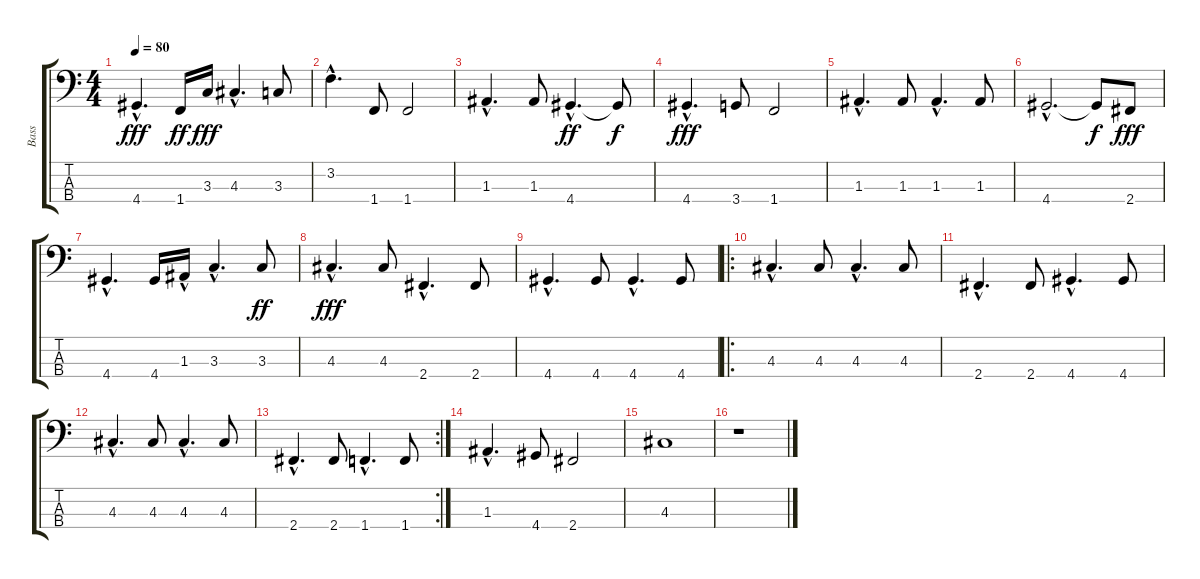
\track ("Bass" "Bass") {instrument electricbasspick}
\staff {score tabs}
\tuning (G2 D2 A1 E1) {hide}
\ts (4 4)
\tempo 80
\clef f4
\ks c
4.4{hac}.4{d dy fff} 1.4.16{dy ff} 3.3.16{dy fff} 4.3{hac}.4{d} 3.3.8 |
3.2{hac}.4{d} 1.4.8 1.4.2 |
1.3{hac}.4{d} 1.3.8 4.4{hac}.4{d dy ff} 4.4{t}.8{dy f} |
4.4{hac}.4{d dy fff} 3.4.8 1.4.2 |
1.3{hac}.4{d} 1.3.8 1.3{hac}.4{d} 1.3.8 |
4.4{hac}.2{d} 4.4{t}.8{dy f} 2.4.8{dy fff} |
4.4{hac}.4{d} 4.4.16 1.3{hac}.16 3.3{hac}.4{d} 3.3.8{dy ff} |
4.3{hac}.4{d dy fff} 4.3.8 2.4{hac}.4{d} 2.4.8 |
4.4{hac}.4{d} 4.4.8 4.4{hac}.4{d} 4.4.8 |
\ro
4.3{hac}.4{d} 4.3.8 4.3{hac}.4{d} 4.3.8 |
2.4{hac}.4{d} 2.4.8 4.4{hac}.4{d} 4.4.8 |
4.3{hac}.4{d} 4.3.8 4.3{hac}.4{d} 4.3.8 |
\rc 2
2.4{hac}.4{d} 2.4.8 1.4{hac}.4{d} 1.4.8 |
1.3{hac}.4{d} 4.4.8 2.4.2 |
4.3.1 |
r.1
